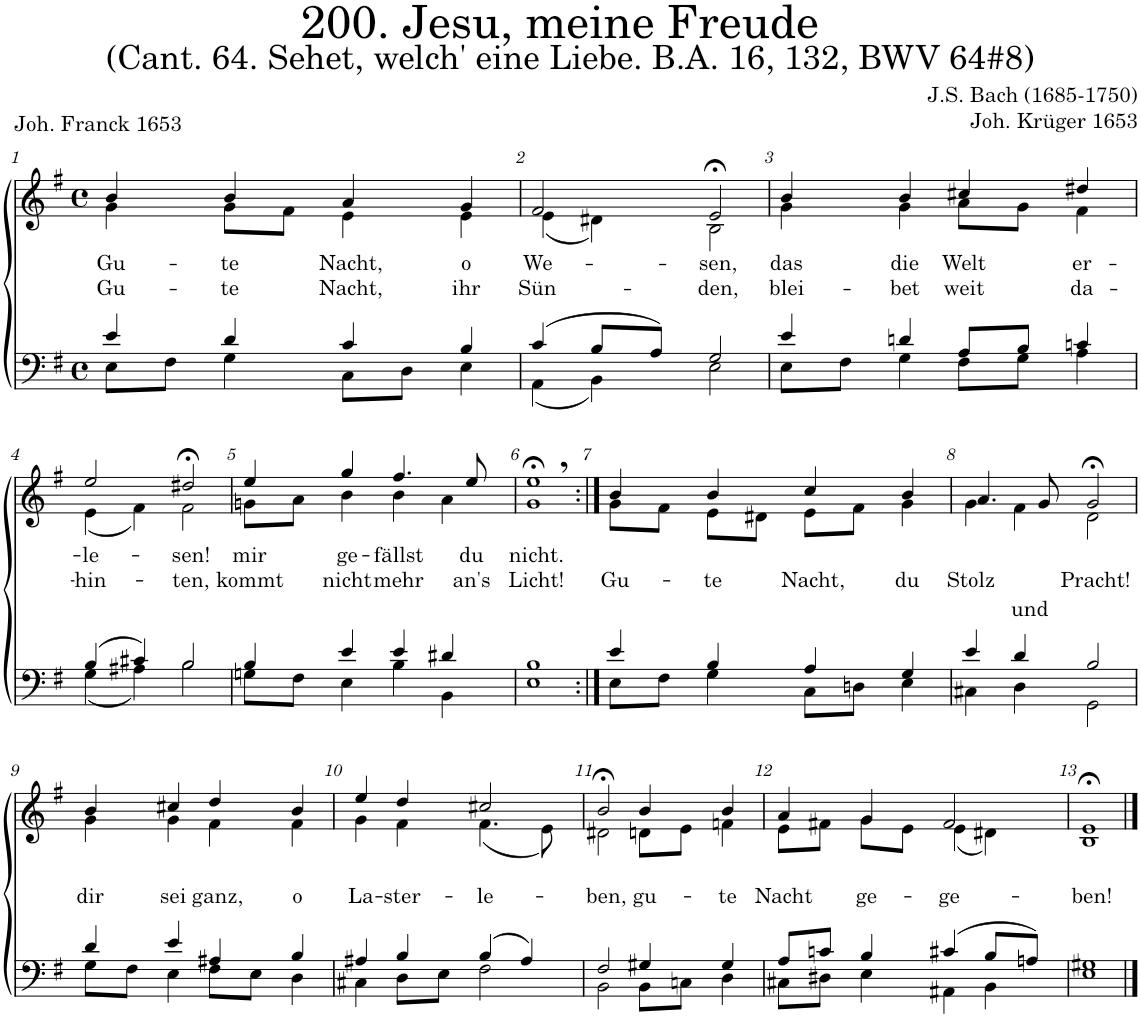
**kern	**kern	**text	**text
*part2	*part1	*part1	*part1
*staff2	*staff1	*staff1	*staff1
*I"Tenor/Bass	*I"Soprano/Alto	*	*
*clefF4	*clefG2	*	*
*k[f#]	*k[f#]	*	*
*M4/4	*M4/4	*	*
*met(c)	*met(c)	*	*
=1	=1	=1	=1
*^	*	*	*
!	!	!	!LO:LY:b	!LO:LY:b
*	*	*^	*	*
4e/	8E\L	4b/	4g\	Gu-	Gu-
.	8F#\J	.	.	.	.
!	!	!	!	!LO:LY:b	!LO:LY:b
4d;</	4G\	4b/	8g\L	-te	-te
.	.	.	8f#\J	.	.
!	!	!	!	!LO:LY:b	!LO:LY:b
4c/	8C\L	4a/	4e\	Nacht,	Nacht,
.	8D\J	.	.	.	.
!	!	!	!	!LO:LY:b	!LO:LY:b
4B/	4E\	4g/	4e\	o	ihr
=2	=2	=2	=2	=2	=2
!	!	!	!	!LO:LY:b	!LO:LY:b
(4c;</	(4AA\	2f#/	(4e\	We-	Sün-
8B/L	4BB\)	.	4d#X\)	.	.
8A/J)	.	.	.	.	.
!	!	!	!	!LO:LY:b	!LO:LY:b
2G/	2E\	2e;<,/	2B\	-sen,	-den,
=3	=3	=3	=3	=3	=3
!	!	!	!	!LO:LY:b	!LO:LY:b
4e/	8E\L	4b;</	4g\	das	blei-
.	8F#\J	.	.	.	.
!	!	!	!	!LO:LY:b	!LO:LY:b
4dn/	4G;\	4b/	4g\	die	-bet
!	!	!	!	!LO:LY:b	!LO:LY:b
8A;</L	8F#\L	4cc#X/	8a\L	Welt	weit
8B/J	8G\J	.	8g\J	.	.
!	!	!	!	!LO:LY:b	!LO:LY:b
4cn/	4A\	4dd#X/	4f#\	er-	da-
!!LO:LB:g=z	!!
=4	=4	=4	=4	=4	=4
!	!	!	!	!LO:LY:b	!LO:LY:b
(4B/	(4G\	2ee;</	(4e\	-le-	-hin-
4c#X/)	4A#X\)	.	4f#\)	.	.
!	!	!	!	!LO:LY:b	!LO:LY:b
2B/	2B\	2dd#X;<,/	2f#\	-sen!	-ten,
=5	=5	=5	=5	=5	=5
!	!	!	!	!LO:LY:b	!LO:LY:b
4B/	8Gn\L	4ee/	8gn\L	mir	kommt
.	8F#\J	.	8a\J	.	.
!	!	!	!	!LO:LY:b	!LO:LY:b
4e/	4E\	4gg/	4b\	ge-	nicht
!	!	!	!	!LO:LY:b	!LO:LY:b
4e;</	4B\	4.ff#/	4b\	-fällst	mehr
4d#X/	4BB\	.	4a\	.	.
!	!	!	!	!LO:LY:b	!LO:LY:b
.	.	8ee/	.	du	an's
=6	=6	=6	=6	=6	=6
!	!	!	!	!LO:LY:b	!LO:LY:b
1B	1E	1ee;<,	1g	nicht.	Licht!
=7:|!	=7:|!	=7:|!	=7:|!	=7:|!	=7:|!
!	!	!	!	!	!LO:LY:b
4e/	8E\L	4b/	8g\L	.	Gu-
.	8F#\J	.	8f#\J	.	.
!	!	!	!	!	!LO:LY:b
4B/	4G\	4b/	8e\L	.	-te
.	.	.	8d#X\J	.	.
!	!	!	!	!	!LO:LY:b
4A/	8C\L	4cc/	8e\L	.	Nacht,
.	8Dn\J	.	8f#\J	.	.
!	!	!	!	!	!LO:LY:b
4G/	4E\	4b/	4g\	.	du
=8	=8	=8	=8	=8	=8
!	!	!	!	!	!LO:LY:b
4e/	4C#X\	4.a/	4g\	.	Stolz
4d/	4D\	.	4f#\	.	.
!	!	!	!	!	!LO:LY:b
.	.	8g/	.	.	und
!	!	!	!	!	!LO:LY:b
2B/	2GG\	2g;<,/	2d\	.	Pracht!
!!LO:LB:g=z	!!
=9	=9	=9	=9	=9	=9
!	!	!	!	!	!LO:LY:b
4d/	8G\L	4b/	4g\	.	dir
.	8F#\J	.	.	.	.
!	!	!	!	!	!LO:LY:b
4e/	4E\	4cc#X/	4g\	.	sei
!	!	!	!	!	!LO:LY:b
4A#X/	8F#\L	4dd;</	4f#\	.	ganz,
.	8E\J	.	.	.	.
!	!	!	!	!	!LO:LY:b
4B/	4D\	4b/	4f#\	.	o
=10	=10	=10	=10	=10	=10
!	!	!	!	!	!LO:LY:b
4A#X/	4C#X\	4ee;</	4g\	.	La-
!	!	!	!	!	!LO:LY:b
4B/	8D\L	4dd/	4f#\	.	-ster-
.	8E\J	.	.	.	.
!	!	!	!	!	!LO:LY:b
(4B/	2F#\	2cc#X/	(4.f#\	.	-le-
4A#/)	.	.	.	.	.
.	.	.	8e\)	.	.
=11	=11	=11	=11	=11	=11
!	!	!	!	!	!LO:LY:b
2F#/	2BB\	2b;<,/	2d#X\	.	-ben,
!	!	!	!	!	!LO:LY:b
4G#X/	8BB\L	4b/	8dn\L	.	gu-
.	8Cn\J	.	8e\J	.	.
!	!	!	!	!	!LO:LY:b
4G#/	4D\	4b/	4fn\	.	-te
=12	=12	=12	=12	=12	=12
!	!	!	!	!	!LO:LY:b
8A/L	8C#X\L	4a/	8e\L	.	Nacht
8cn/J	8D#X\J	.	8f#X\J	.	.
!	!	!	!	!	!LO:LY:b
4B/	4E\	4g/	8g\L	.	ge-
.	.	.	8e\J	.	.
!	!	!	!	!	!LO:LY:b
(4c#X/	4AA#X\	2f#/	(4e\	.	-ge-
8B/L	4BB\	.	4d#X\)	.	.
8An/J)	.	.	.	.	.
=13	=13	=13	=13	=13	=13
!	!	!	!	!	!LO:LY:b
1G#X	1E	1e;<	1B	.	-ben!
*v	*v	*	*	*	*
*	*v	*v	*	*
==	==	==	==
*-	*-	*-	*-
